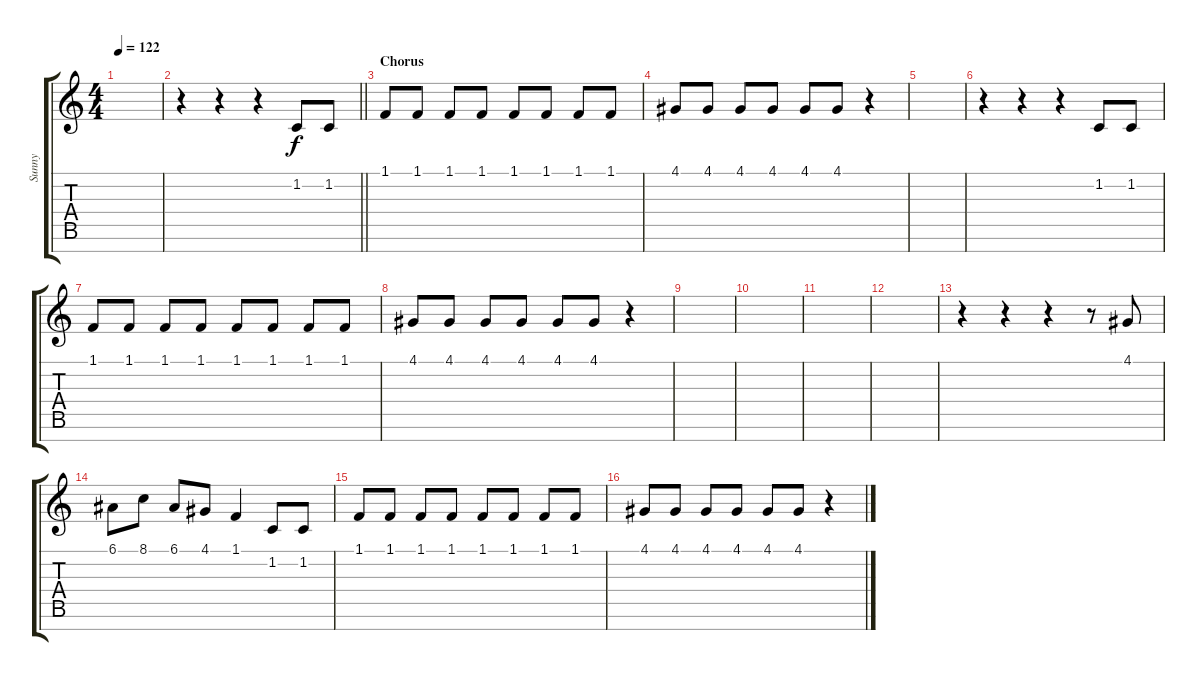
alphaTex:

\track ("Sunny" "Sunny") {instrument recorder}
\staff {score tabs}
\tuning (E4 B3 G3 D3 A2 E2 B1) {hide}
\ts (4 4)
\tempo 122
\clef g2
\ks c
|
\barLineRight lightlight
r.4 r.4 r.4 1.2.8{volume 9} 1.2.8 |
\section ("" "Chorus")
1.1.8 1.1.8 1.1.8 1.1.8 1.1.8 1.1.8 1.1.8 1.1.8 |
4.1.8 4.1.8 4.1.8 4.1.8 4.1.8 4.1.8 r.4 |
|
r.4 r.4 r.4 1.2.8 1.2.8 |
1.1.8 1.1.8 1.1.8 1.1.8 1.1.8 1.1.8 1.1.8 1.1.8 |
4.1.8 4.1.8 4.1.8 4.1.8 4.1.8 4.1.8 r.4 |
|
|
|
|
r.4 r.4 r.4 r.8 4.1.8{volume 16} |
6.1.8 8.1.8 6.1.8 4.1.8 1.1.4 1.2.8{volume 9} 1.2.8 |
1.1.8 1.1.8 1.1.8 1.1.8 1.1.8 1.1.8 1.1.8 1.1.8 |
4.1.8 4.1.8 4.1.8 4.1.8 4.1.8 4.1.8 r.4
